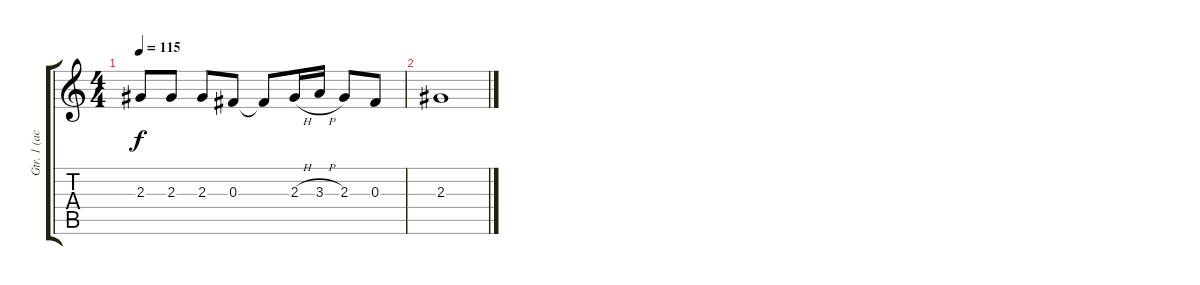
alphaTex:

\track ("Gtr. 1 (acous.)" "Gtr. 1 (ac") {instrument acousticguitarsteel}
\staff {score tabs}
\tuning (Eb4 Bb3 Gb3 Db3 Ab2 Eb2) {hide}
\ts (4 4)
\tempo 115
\clef g2
\ks c
2.3.8{dy f} 2.3.8 2.3.8 0.3.8 0.3{t}.8 2.3{h}.16 3.3{h}.16 2.3.8 0.3.8 |
2.3.1
